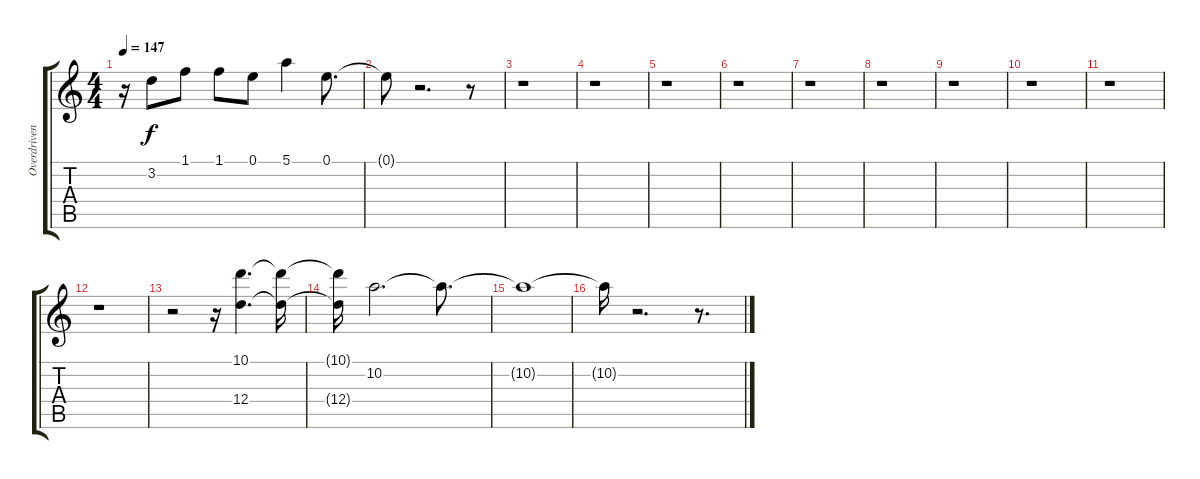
\track ("Overdriven Guitar (Lead) (echo)" "Overdriven") {instrument overdrivenguitar}
\staff {score tabs}
\tuning (E4 B3 G3 D3 A2 E2) {hide}
\ts (4 4)
\tempo 147
\clef g2
\ks c
r.16{dy f} 3.2.8 1.1.8 1.1.8 0.1.8 5.1.4 0.1.8{d} |
0.1{t}.8 r.2{d} r.8 |
r.1 |
r.1 |
r.1 |
r.1 |
r.1 |
r.1 |
r.1 |
r.1 |
r.1 |
r.1 |
r.2 r.16 (10.1 12.4).4{d} (10.1{t} 12.4{t}).16 |
(10.1{t} 12.4{t}).16 10.2.2{d} 10.2{t}.8{d} |
10.2{t}.1 |
10.2{t}.16 r.2{d} r.8{d}
